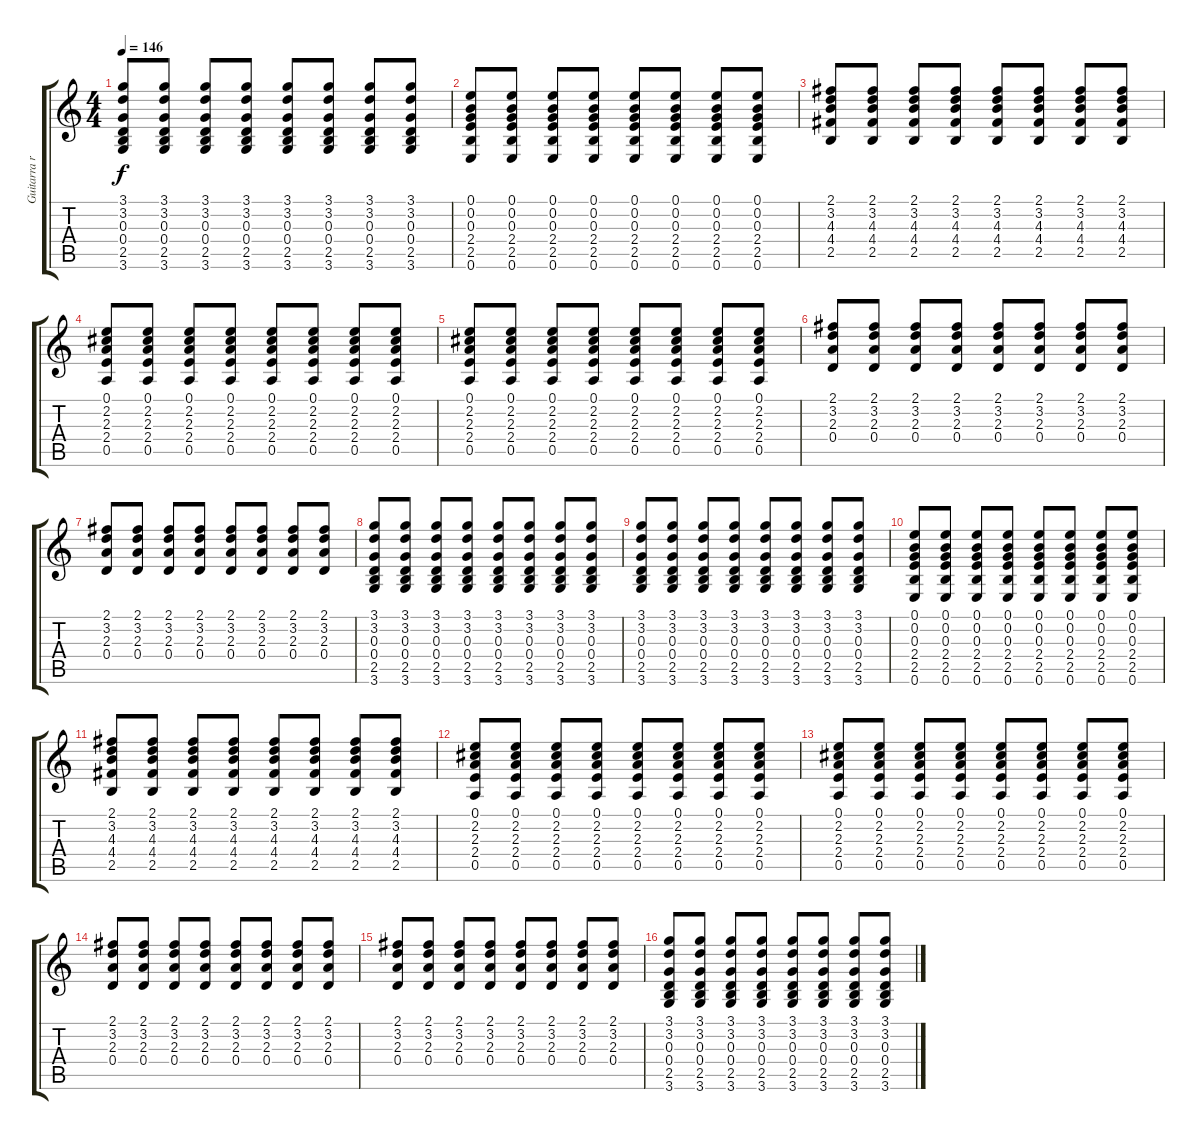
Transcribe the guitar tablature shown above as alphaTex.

\track ("Guitarra ritmica" "Guitarra r") {instrument electricguitarjazz}
\staff {score tabs}
\tuning (E4 B3 G3 D3 A2 E2) {hide}
\ts (4 4)
\tempo 146
\clef g2
\ks c
(3.1 3.2 0.3 0.4 2.5 3.6).8{dy f} (3.1 3.2 0.3 0.4 2.5 3.6).8 (3.1 3.2 0.3 0.4 2.5 3.6).8 (3.1 3.2 0.3 0.4 2.5 3.6).8 (3.1 3.2 0.3 0.4 2.5 3.6).8 (3.1 3.2 0.3 0.4 2.5 3.6).8 (3.1 3.2 0.3 0.4 2.5 3.6).8 (3.1 3.2 0.3 0.4 2.5 3.6).8 |
(0.1 0.2 0.3 2.4 2.5 0.6).8 (0.1 0.2 0.3 2.4 2.5 0.6).8 (0.1 0.2 0.3 2.4 2.5 0.6).8 (0.1 0.2 0.3 2.4 2.5 0.6).8 (0.1 0.2 0.3 2.4 2.5 0.6).8 (0.1 0.2 0.3 2.4 2.5 0.6).8 (0.1 0.2 0.3 2.4 2.5 0.6).8 (0.1 0.2 0.3 2.4 2.5 0.6).8 |
(2.1 3.2 4.3 4.4 2.5).8 (2.1 3.2 4.3 4.4 2.5).8 (2.1 3.2 4.3 4.4 2.5).8 (2.1 3.2 4.3 4.4 2.5).8 (2.1 3.2 4.3 4.4 2.5).8 (2.1 3.2 4.3 4.4 2.5).8 (2.1 3.2 4.3 4.4 2.5).8 (2.1 3.2 4.3 4.4 2.5).8 |
(0.1 2.2 2.3 2.4 0.5).8 (0.1 2.2 2.3 2.4 0.5).8 (0.1 2.2 2.3 2.4 0.5).8 (0.1 2.2 2.3 2.4 0.5).8 (0.1 2.2 2.3 2.4 0.5).8 (0.1 2.2 2.3 2.4 0.5).8 (0.1 2.2 2.3 2.4 0.5).8 (0.1 2.2 2.3 2.4 0.5).8 |
(0.1 2.2 2.3 2.4 0.5).8 (0.1 2.2 2.3 2.4 0.5).8 (0.1 2.2 2.3 2.4 0.5).8 (0.1 2.2 2.3 2.4 0.5).8 (0.1 2.2 2.3 2.4 0.5).8 (0.1 2.2 2.3 2.4 0.5).8 (0.1 2.2 2.3 2.4 0.5).8 (0.1 2.2 2.3 2.4 0.5).8 |
(2.1 3.2 2.3 0.4).8 (2.1 3.2 2.3 0.4).8 (2.1 3.2 2.3 0.4).8 (2.1 3.2 2.3 0.4).8 (2.1 3.2 2.3 0.4).8 (2.1 3.2 2.3 0.4).8 (2.1 3.2 2.3 0.4).8 (2.1 3.2 2.3 0.4).8 |
(2.1 3.2 2.3 0.4).8 (2.1 3.2 2.3 0.4).8 (2.1 3.2 2.3 0.4).8 (2.1 3.2 2.3 0.4).8 (2.1 3.2 2.3 0.4).8 (2.1 3.2 2.3 0.4).8 (2.1 3.2 2.3 0.4).8 (2.1 3.2 2.3 0.4).8 |
(3.1 3.2 0.3 0.4 2.5 3.6).8 (3.1 3.2 0.3 0.4 2.5 3.6).8 (3.1 3.2 0.3 0.4 2.5 3.6).8 (3.1 3.2 0.3 0.4 2.5 3.6).8 (3.1 3.2 0.3 0.4 2.5 3.6).8 (3.1 3.2 0.3 0.4 2.5 3.6).8 (3.1 3.2 0.3 0.4 2.5 3.6).8 (3.1 3.2 0.3 0.4 2.5 3.6).8 |
(3.1 3.2 0.3 0.4 2.5 3.6).8 (3.1 3.2 0.3 0.4 2.5 3.6).8 (3.1 3.2 0.3 0.4 2.5 3.6).8 (3.1 3.2 0.3 0.4 2.5 3.6).8 (3.1 3.2 0.3 0.4 2.5 3.6).8 (3.1 3.2 0.3 0.4 2.5 3.6).8 (3.1 3.2 0.3 0.4 2.5 3.6).8 (3.1 3.2 0.3 0.4 2.5 3.6).8 |
(0.1 0.2 0.3 2.4 2.5 0.6).8 (0.1 0.2 0.3 2.4 2.5 0.6).8 (0.1 0.2 0.3 2.4 2.5 0.6).8 (0.1 0.2 0.3 2.4 2.5 0.6).8 (0.1 0.2 0.3 2.4 2.5 0.6).8 (0.1 0.2 0.3 2.4 2.5 0.6).8 (0.1 0.2 0.3 2.4 2.5 0.6).8 (0.1 0.2 0.3 2.4 2.5 0.6).8 |
(2.1 3.2 4.3 4.4 2.5).8 (2.1 3.2 4.3 4.4 2.5).8 (2.1 3.2 4.3 4.4 2.5).8 (2.1 3.2 4.3 4.4 2.5).8 (2.1 3.2 4.3 4.4 2.5).8 (2.1 3.2 4.3 4.4 2.5).8 (2.1 3.2 4.3 4.4 2.5).8 (2.1 3.2 4.3 4.4 2.5).8 |
(0.1 2.2 2.3 2.4 0.5).8 (0.1 2.2 2.3 2.4 0.5).8 (0.1 2.2 2.3 2.4 0.5).8 (0.1 2.2 2.3 2.4 0.5).8 (0.1 2.2 2.3 2.4 0.5).8 (0.1 2.2 2.3 2.4 0.5).8 (0.1 2.2 2.3 2.4 0.5).8 (0.1 2.2 2.3 2.4 0.5).8 |
(0.1 2.2 2.3 2.4 0.5).8 (0.1 2.2 2.3 2.4 0.5).8 (0.1 2.2 2.3 2.4 0.5).8 (0.1 2.2 2.3 2.4 0.5).8 (0.1 2.2 2.3 2.4 0.5).8 (0.1 2.2 2.3 2.4 0.5).8 (0.1 2.2 2.3 2.4 0.5).8 (0.1 2.2 2.3 2.4 0.5).8 |
(2.1 3.2 2.3 0.4).8 (2.1 3.2 2.3 0.4).8 (2.1 3.2 2.3 0.4).8 (2.1 3.2 2.3 0.4).8 (2.1 3.2 2.3 0.4).8 (2.1 3.2 2.3 0.4).8 (2.1 3.2 2.3 0.4).8 (2.1 3.2 2.3 0.4).8 |
(2.1 3.2 2.3 0.4).8 (2.1 3.2 2.3 0.4).8 (2.1 3.2 2.3 0.4).8 (2.1 3.2 2.3 0.4).8 (2.1 3.2 2.3 0.4).8 (2.1 3.2 2.3 0.4).8 (2.1 3.2 2.3 0.4).8 (2.1 3.2 2.3 0.4).8 |
(3.1 3.2 0.3 0.4 2.5 3.6).8 (3.1 3.2 0.3 0.4 2.5 3.6).8 (3.1 3.2 0.3 0.4 2.5 3.6).8 (3.1 3.2 0.3 0.4 2.5 3.6).8 (3.1 3.2 0.3 0.4 2.5 3.6).8 (3.1 3.2 0.3 0.4 2.5 3.6).8 (3.1 3.2 0.3 0.4 2.5 3.6).8 (3.1 3.2 0.3 0.4 2.5 3.6).8
